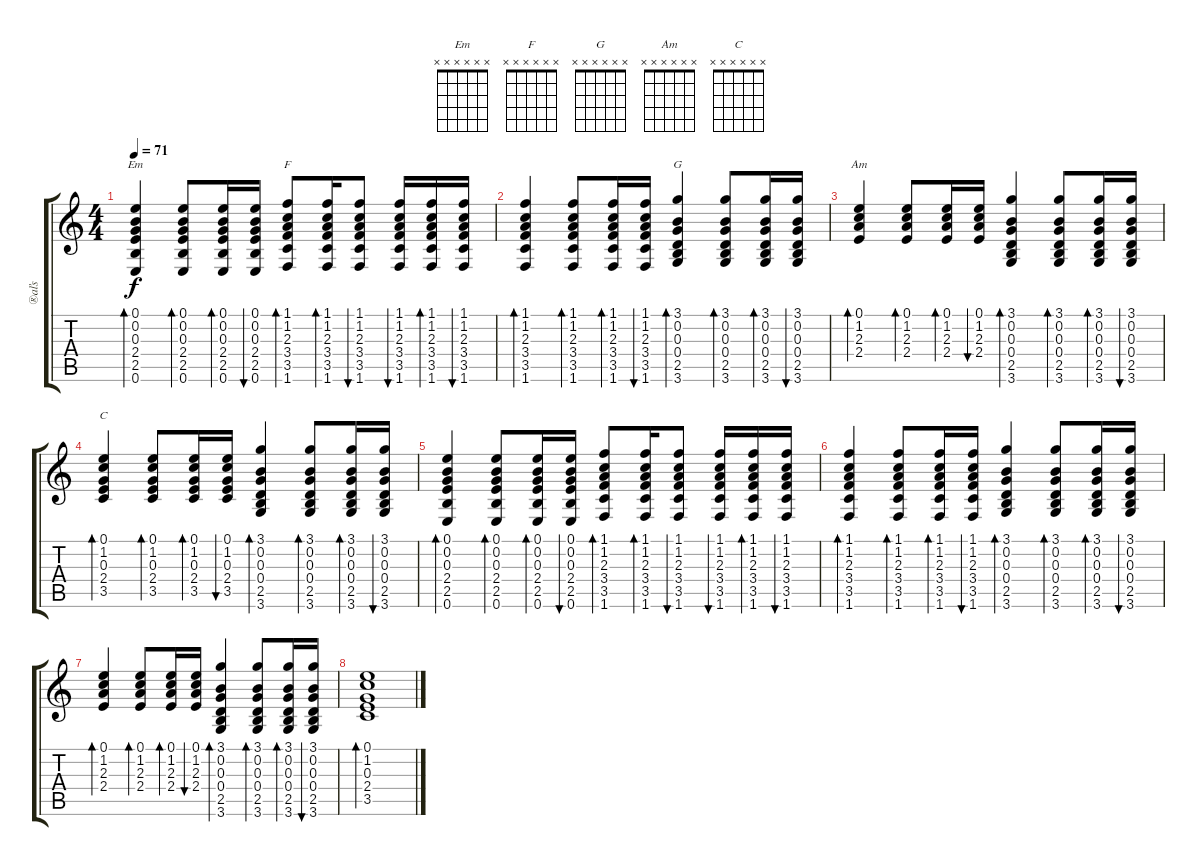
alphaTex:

\track ("®aľs" "®aľs") {instrument acousticguitarsteel}
\staff {score tabs}
\tuning (E4 B3 G3 D3 A2 E2) {hide}
\chord ("Em" x x x x x x)
\chord ("F" x x x x x x)
\chord ("G" x x x x x x)
\chord ("Am" x x x x x x)
\chord ("C" x x x x x x)
\ts (4 4)
\tempo 71
\clef g2
\ks c
(0.1 0.2 0.3 2.4 2.5 0.6).4{bd 30 ch "Em" dy f} (0.1 0.2 0.3 2.4 2.5 0.6).8{bd 30} (0.1 0.2 0.3 2.4 2.5 0.6).16{bd 30} (0.1 0.2 0.3 2.4 2.5 0.6).16{bu 30} (1.1 1.2 2.3 3.4 3.5 1.6).8{bd 30 ch "F"} (1.1 1.2 2.3 3.4 3.5 1.6).16{bd 30} (1.1 1.2 2.3 3.4 3.5 1.6).8{bu 30} (1.1 1.2 2.3 3.4 3.5 1.6).16{bu 30} (1.1 1.2 2.3 3.4 3.5 1.6).16{bd 30} (1.1 1.2 2.3 3.4 3.5 1.6).16{bu 30} |
(1.1 1.2 2.3 3.4 3.5 1.6).4{bd 30} (1.1 1.2 2.3 3.4 3.5 1.6).8{bd 30} (1.1 1.2 2.3 3.4 3.5 1.6).16{bd 30} (1.1 1.2 2.3 3.4 3.5 1.6).16{bu 30} (3.1 0.2 0.3 0.4 2.5 3.6).4{bd 30 ch "G"} (3.1 0.2 0.3 0.4 2.5 3.6).8{bd 30} (3.1 0.2 0.3 0.4 2.5 3.6).16{bd 30} (3.1 0.2 0.3 0.4 2.5 3.6).16{bu 30} |
(0.1 1.2 2.3 2.4).4{bd 30 ch "Am"} (0.1 1.2 2.3 2.4).8{bd 30} (0.1 1.2 2.3 2.4).16{bd 30} (0.1 1.2 2.3 2.4).16{bu 30} (3.1 0.2 0.3 0.4 2.5 3.6).4{bd 30} (3.1 0.2 0.3 0.4 2.5 3.6).8{bd 30} (3.1 0.2 0.3 0.4 2.5 3.6).16{bd 30} (3.1 0.2 0.3 0.4 2.5 3.6).16{bu 30} |
(0.1 1.2 0.3 2.4 3.5).4{bd 30 ch "C"} (0.1 1.2 0.3 2.4 3.5).8{bd 30} (0.1 1.2 0.3 2.4 3.5).16{bd 30} (0.1 1.2 0.3 2.4 3.5).16{bu 30} (3.1 0.2 0.3 0.4 2.5 3.6).4{bd 30} (3.1 0.2 0.3 0.4 2.5 3.6).8{bd 30} (3.1 0.2 0.3 0.4 2.5 3.6).16{bd 30} (3.1 0.2 0.3 0.4 2.5 3.6).16{bu 30} |
(0.1 0.2 0.3 2.4 2.5 0.6).4{bd 30} (0.1 0.2 0.3 2.4 2.5 0.6).8{bd 30} (0.1 0.2 0.3 2.4 2.5 0.6).16{bd 30} (0.1 0.2 0.3 2.4 2.5 0.6).16{bu 30} (1.1 1.2 2.3 3.4 3.5 1.6).8{bd 30} (1.1 1.2 2.3 3.4 3.5 1.6).16{bd 30} (1.1 1.2 2.3 3.4 3.5 1.6).8{bu 30} (1.1 1.2 2.3 3.4 3.5 1.6).16{bu 30} (1.1 1.2 2.3 3.4 3.5 1.6).16{bd 30} (1.1 1.2 2.3 3.4 3.5 1.6).16{bu 30} |
(1.1 1.2 2.3 3.4 3.5 1.6).4{bd 30} (1.1 1.2 2.3 3.4 3.5 1.6).8{bd 30} (1.1 1.2 2.3 3.4 3.5 1.6).16{bd 30} (1.1 1.2 2.3 3.4 3.5 1.6).16{bu 30} (3.1 0.2 0.3 0.4 2.5 3.6).4{bd 30} (3.1 0.2 0.3 0.4 2.5 3.6).8{bd 30} (3.1 0.2 0.3 0.4 2.5 3.6).16{bd 30} (3.1 0.2 0.3 0.4 2.5 3.6).16{bu 30} |
(0.1 1.2 2.3 2.4).4{bd 30} (0.1 1.2 2.3 2.4).8{bd 30} (0.1 1.2 2.3 2.4).16{bd 30} (0.1 1.2 2.3 2.4).16{bu 30} (3.1 0.2 0.3 0.4 2.5 3.6).4{bd 30} (3.1 0.2 0.3 0.4 2.5 3.6).8{bd 30} (3.1 0.2 0.3 0.4 2.5 3.6).16{bd 30} (3.1 0.2 0.3 0.4 2.5 3.6).16{bu 30} |
(0.1 1.2 0.3 2.4 3.5).1{bd 120}
